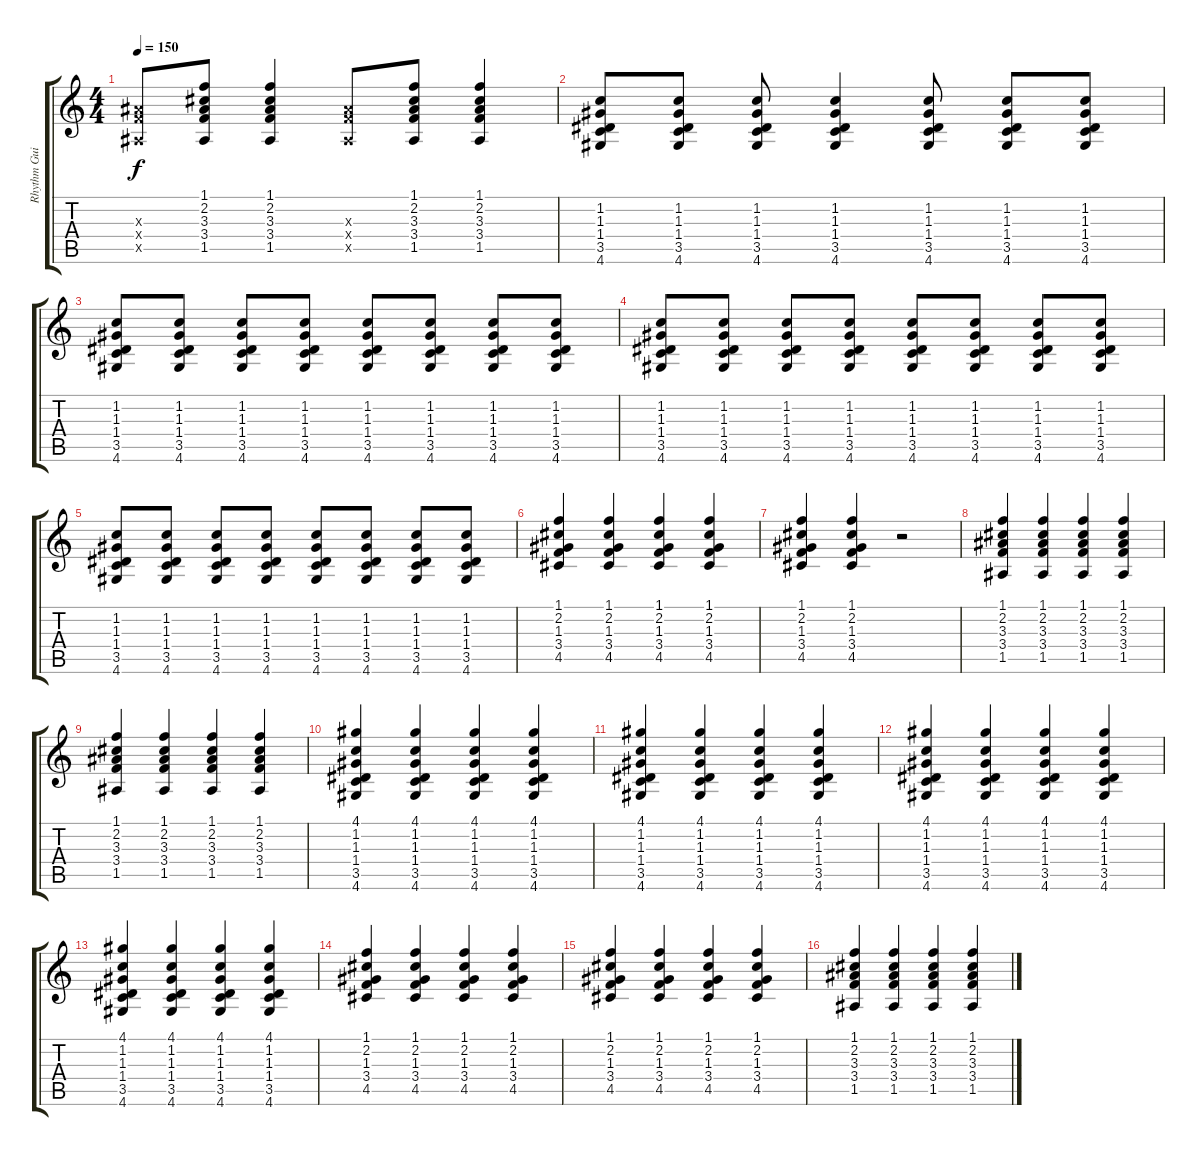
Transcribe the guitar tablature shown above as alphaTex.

\track ("Rhythm Guitar" "Rhythm Gui") {instrument distortionguitar}
\staff {score tabs}
\tuning (E4 B3 G3 D3 A2 E2) {hide}
\ts (4 4)
\tempo 150
\clef g2
\ks c
(3.3{x} 3.4{x} 1.5{x}).8{dy f} (1.1 2.2 3.3 3.4 1.5).8 (1.1 2.2 3.3 3.4 1.5).4 (3.3{x} 3.4{x} 1.5{x}).8 (1.1 2.2 3.3 3.4 1.5).8 (1.1 2.2 3.3 3.4 1.5).4 |
(1.2 1.3 1.4 3.5 4.6).8 (1.2 1.3 1.4 3.5 4.6).8 (1.2 1.3 1.4 3.5 4.6).8 (1.2 1.3 1.4 3.5 4.6).4 (1.2 1.3 1.4 3.5 4.6).8 (1.2 1.3 1.4 3.5 4.6).8 (1.2 1.3 1.4 3.5 4.6).8 |
(1.2 1.3 1.4 3.5 4.6).8 (1.2 1.3 1.4 3.5 4.6).8 (1.2 1.3 1.4 3.5 4.6).8 (1.2 1.3 1.4 3.5 4.6).8 (1.2 1.3 1.4 3.5 4.6).8 (1.2 1.3 1.4 3.5 4.6).8 (1.2 1.3 1.4 3.5 4.6).8 (1.2 1.3 1.4 3.5 4.6).8 |
(1.2 1.3 1.4 3.5 4.6).8 (1.2 1.3 1.4 3.5 4.6).8 (1.2 1.3 1.4 3.5 4.6).8 (1.2 1.3 1.4 3.5 4.6).8 (1.2 1.3 1.4 3.5 4.6).8 (1.2 1.3 1.4 3.5 4.6).8 (1.2 1.3 1.4 3.5 4.6).8 (1.2 1.3 1.4 3.5 4.6).8 |
(1.2 1.3 1.4 3.5 4.6).8 (1.2 1.3 1.4 3.5 4.6).8 (1.2 1.3 1.4 3.5 4.6).8 (1.2 1.3 1.4 3.5 4.6).8 (1.2 1.3 1.4 3.5 4.6).8 (1.2 1.3 1.4 3.5 4.6).8 (1.2 1.3 1.4 3.5 4.6).8 (1.2 1.3 1.4 3.5 4.6).8 |
(1.1 2.2 1.3 3.4 4.5).4 (1.1 2.2 1.3 3.4 4.5).4 (1.1 2.2 1.3 3.4 4.5).4 (1.1 2.2 1.3 3.4 4.5).4 |
(1.1 2.2 1.3 3.4 4.5).4 (1.1 2.2 1.3 3.4 4.5).4 r.2 |
(1.1 2.2 3.3 3.4 1.5).4 (1.1 2.2 3.3 3.4 1.5).4 (1.1 2.2 3.3 3.4 1.5).4 (1.1 2.2 3.3 3.4 1.5).4 |
(1.1 2.2 3.3 3.4 1.5).4 (1.1 2.2 3.3 3.4 1.5).4 (1.1 2.2 3.3 3.4 1.5).4 (1.1 2.2 3.3 3.4 1.5).4 |
(4.1 1.2 1.3 1.4 3.5 4.6).4 (4.1 1.2 1.3 1.4 3.5 4.6).4 (4.1 1.2 1.3 1.4 3.5 4.6).4 (4.1 1.2 1.3 1.4 3.5 4.6).4 |
(4.1 1.2 1.3 1.4 3.5 4.6).4 (4.1 1.2 1.3 1.4 3.5 4.6).4 (4.1 1.2 1.3 1.4 3.5 4.6).4 (4.1 1.2 1.3 1.4 3.5 4.6).4 |
(4.1 1.2 1.3 1.4 3.5 4.6).4 (4.1 1.2 1.3 1.4 3.5 4.6).4 (4.1 1.2 1.3 1.4 3.5 4.6).4 (4.1 1.2 1.3 1.4 3.5 4.6).4 |
(4.1 1.2 1.3 1.4 3.5 4.6).4 (4.1 1.2 1.3 1.4 3.5 4.6).4 (4.1 1.2 1.3 1.4 3.5 4.6).4 (4.1 1.2 1.3 1.4 3.5 4.6).4 |
(1.1 2.2 1.3 3.4 4.5).4 (1.1 2.2 1.3 3.4 4.5).4 (1.1 2.2 1.3 3.4 4.5).4 (1.1 2.2 1.3 3.4 4.5).4 |
(1.1 2.2 1.3 3.4 4.5).4 (1.1 2.2 1.3 3.4 4.5).4 (1.1 2.2 1.3 3.4 4.5).4 (1.1 2.2 1.3 3.4 4.5).4 |
(1.1 2.2 3.3 3.4 1.5).4 (1.1 2.2 3.3 3.4 1.5).4 (1.1 2.2 3.3 3.4 1.5).4 (1.1 2.2 3.3 3.4 1.5).4
